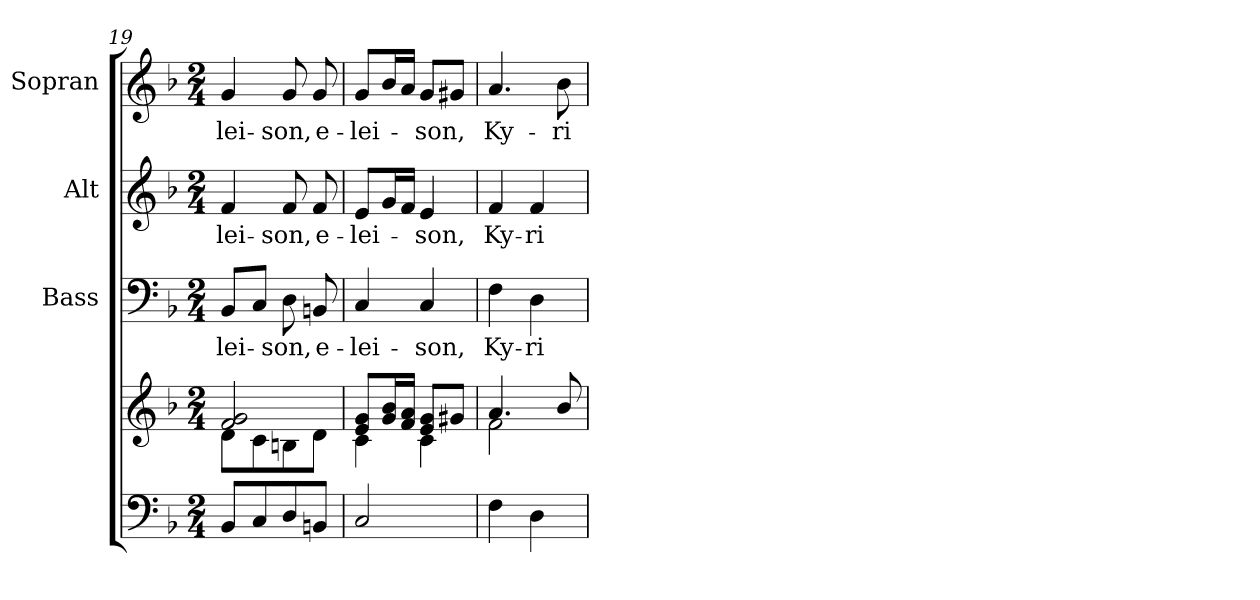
**kern	**kern	**kern	**text	**kern	**text	**kern	**text
*part4	*part4	*part3	*part3	*part2	*part2	*part1	*part1
*staff5	*staff4	*staff3	*staff3	*staff2	*staff2	*staff1	*staff1
*	*	*I"Bass	*	*I"Alt	*	*I"Sopran	*
*	*	*I'B.	*	*I'A.	*	*I'S.	*
*clefF4	*clefG2	*clefF4	*	*clefG2	*	*clefG2	*
*k[b-]	*k[b-]	*k[b-]	*	*k[b-]	*	*k[b-]	*
*F:	*F:	*F:	*	*F:	*	*F:	*
*M2/4	*M2/4	*M2/4	*	*M2/4	*	*M2/4	*
=19	=19	=19	=19	=19	=19	=19	=19
*	*^	*	*	*	*	*	*
!	!	!	!	!LO:LY:b	!	!LO:LY:b	!	!LO:LY:b
8BB-/L	2f/ 2g/	8d\L	8BB-/L	-lei-	4f/	-lei-	4g/	-lei-
8C/	.	8c\	8C/J	.	.	.	.	.
!	!	!	!	!LO:LY:b	!	!LO:LY:b	!	!LO:LY:b
8D/	.	8Bn\	8D\	-son,	8f/	-son,	8g/	-son,
!	!	!	!	!LO:LY:b	!	!LO:LY:b	!	!LO:LY:b
8BBn/J	.	8d\J	8BBn/	e-	8f/	e-	8g/	e-
=20	=20	=20	=20	=20	=20	=20	=20	=20
!	!	!	!	!LO:LY:b	!	!LO:LY:b	!	!LO:LY:b
2C/	8e/ 8g/L	4c\	4C/	-lei-	8e/L	-lei-	8g/L	-lei-
.	16g/ 16b-/L	.	.	.	16g/L	.	16b-/L	.
.	16f/ 16a/JJ	.	.	.	16f/JJ	.	16a/JJ	.
!	!	!	!	!LO:LY:b	!	!LO:LY:b	!	!LO:LY:b
.	8e/ 8g/L	4c\	4C/	-son,	4e/	-son,	8g/L	-son,
.	8g#X/J	.	.	.	.	.	8g#X/J	.
!!LO:LB:g=z
=21	=21	=21	=21	=21	=21	=21	=21	=21
!	!	!	!	!LO:LY:b	!	!LO:LY:b	!	!LO:LY:b
4F\	4.a/	2f\	4F\	Ky-	4f/	Ky-	4.a/	Ky-
!	!	!	!	!LO:LY:b	!	!LO:LY:b	!	!
4D\	.	.	4D\	-ri-	4f/	-ri-	.	.
!	!	!	!	!	!	!	!	!LO:LY:b
.	8b-/	.	.	.	.	.	8b-\	-ri-
*	*v	*v	*	*	*	*	*	*
=	=	=	=	=	=	=	=
*-	*-	*-	*-	*-	*-	*-	*-
